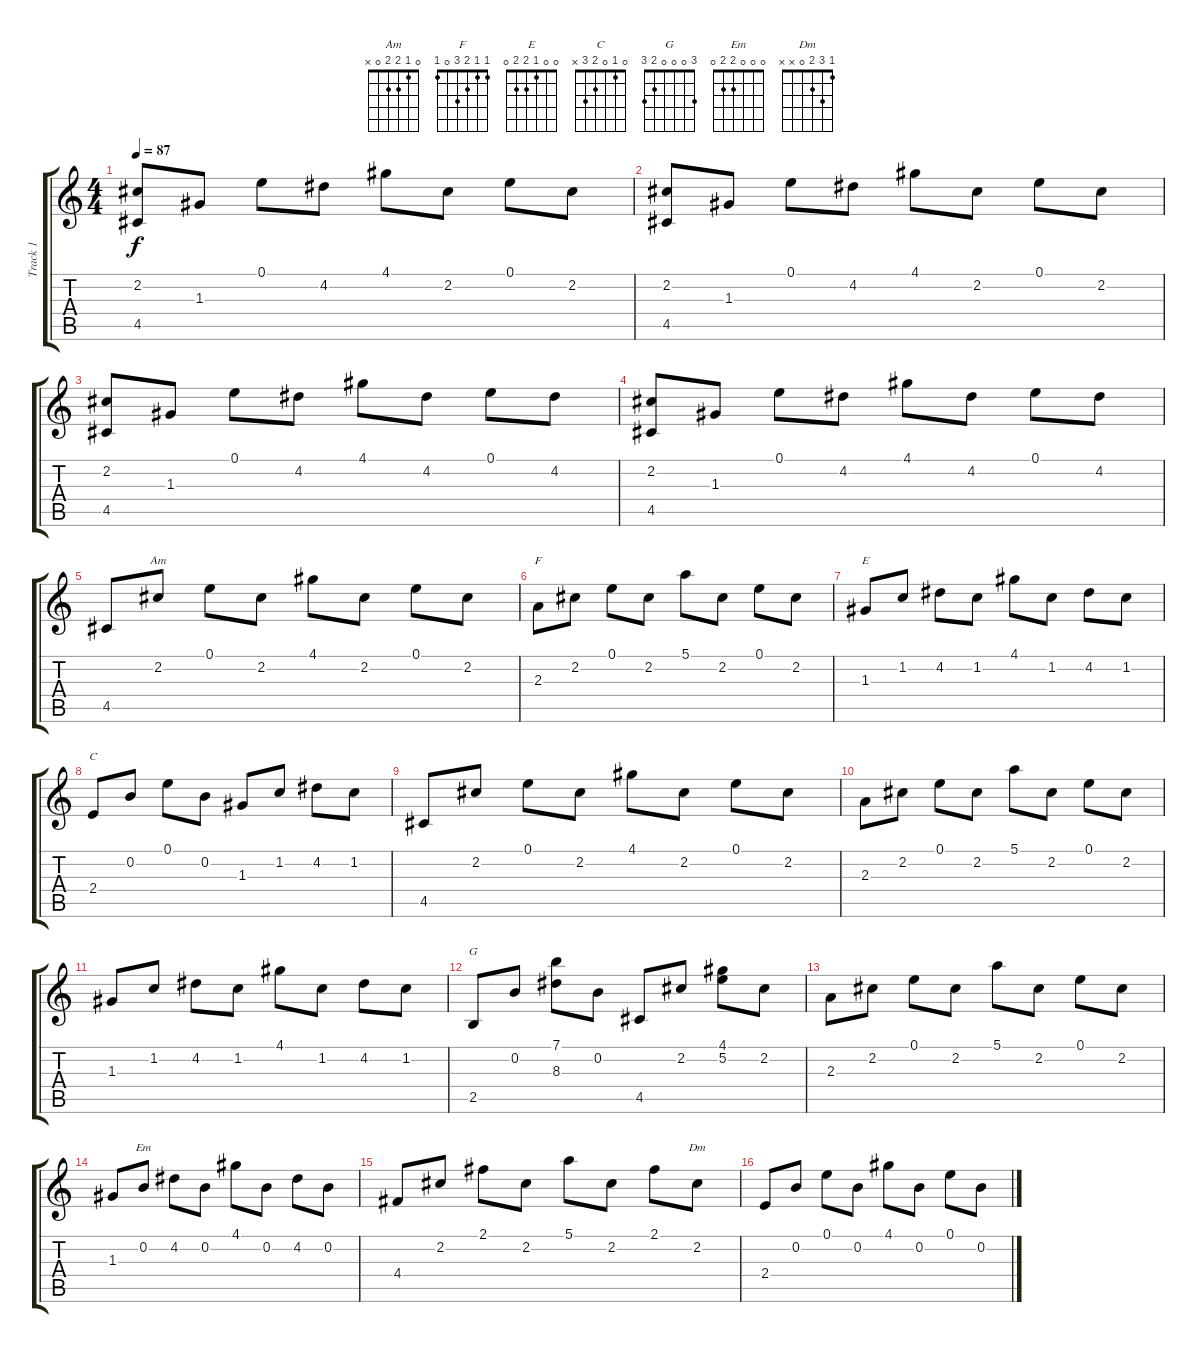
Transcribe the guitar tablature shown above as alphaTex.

\track ("Track 1" "Track 1") {instrument acousticguitarnylon}
\staff {score tabs}
\tuning (E4 B3 G3 D3 A2 E2) {hide}
\chord ("Am" 0 1 2 2 0 x)
\chord ("F" 1 1 2 3 0 1)
\chord ("E" 0 0 1 2 2 0)
\chord ("C" 0 1 0 2 3 x)
\chord ("G" 3 0 0 0 2 3)
\chord ("Em" 0 0 0 2 2 0)
\chord ("Dm" 1 3 2 0 x x)
\ts (4 4)
\tempo 87
\clef g2
\ks c
(2.2 4.5).8{dy f instrument acousticguitarnylon} 1.3.8 0.1.8 4.2.8 4.1.8 2.2.8 0.1.8 2.2.8 |
(2.2 4.5).8 1.3.8 0.1.8 4.2.8 4.1.8 2.2.8 0.1.8 2.2.8 |
(2.2 4.5).8 1.3.8 0.1.8 4.2.8 4.1.8 4.2.8 0.1.8 4.2.8 |
(2.2 4.5).8 1.3.8 0.1.8 4.2.8 4.1.8 4.2.8 0.1.8 4.2.8 |
4.5.8 2.2.8{ch "Am"} 0.1.8 2.2.8 4.1.8 2.2.8 0.1.8 2.2.8 |
2.3.8{ch "F"} 2.2.8 0.1.8 2.2.8 5.1.8 2.2.8 0.1.8 2.2.8 |
1.3.8{ch "E"} 1.2.8 4.2.8 1.2.8 4.1.8 1.2.8 4.2.8 1.2.8 |
2.4.8{ch "C"} 0.2.8 0.1.8 0.2.8 1.3.8 1.2.8 4.2.8 1.2.8 |
4.5.8 2.2.8 0.1.8 2.2.8 4.1.8 2.2.8 0.1.8 2.2.8 |
2.3.8 2.2.8 0.1.8 2.2.8 5.1.8 2.2.8 0.1.8 2.2.8 |
1.3.8 1.2.8 4.2.8 1.2.8 4.1.8 1.2.8 4.2.8 1.2.8 |
2.5.8{ch "G"} 0.2.8 (7.1 8.3).8 0.2.8 4.5.8 2.2.8 (4.1 5.2).8 2.2.8 |
2.3.8 2.2.8 0.1.8 2.2.8 5.1.8 2.2.8 0.1.8 2.2.8 |
1.3.8 0.2.8{ch "Em"} 4.2.8 0.2.8 4.1.8 0.2.8 4.2.8 0.2.8 |
4.4.8 2.2.8 2.1.8 2.2.8 5.1.8 2.2.8 2.1.8 2.2.8{ch "Dm"} |
2.4.8 0.2.8 0.1.8 0.2.8 4.1.8 0.2.8 0.1.8 0.2.8
